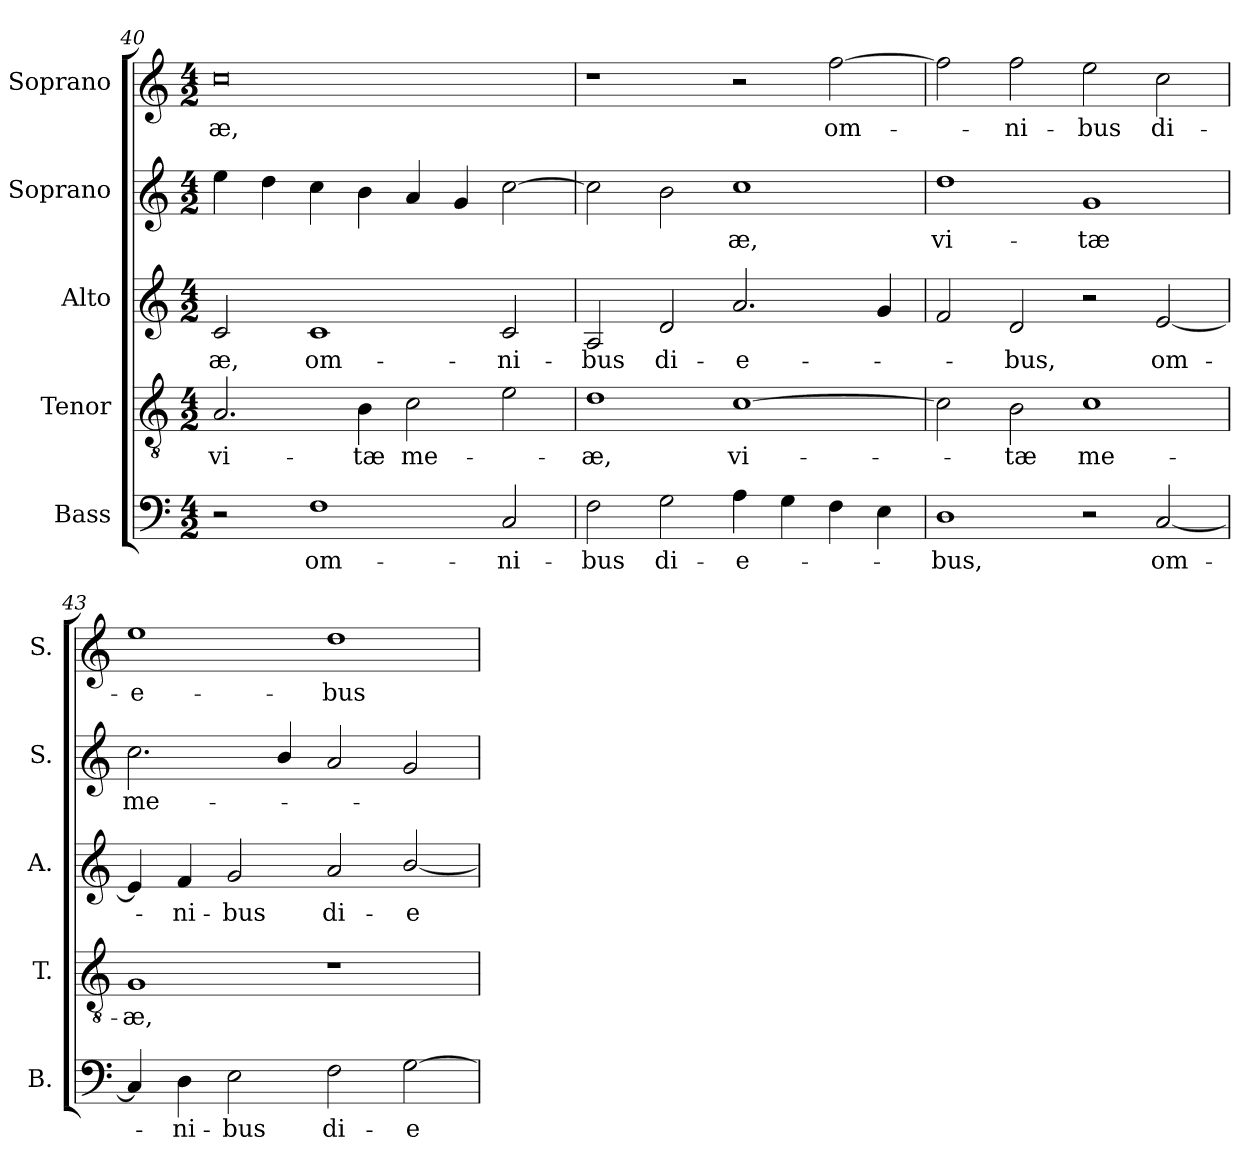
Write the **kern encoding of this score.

**kern	**text	**kern	**text	**kern	**text	**kern	**text	**kern	**text
*part5	*part5	*part4	*part4	*part3	*part3	*part2	*part2	*part1	*part1
*staff5	*staff5	*staff4	*staff4	*staff3	*staff3	*staff2	*staff2	*staff1	*staff1
*I"Bass	*	*I"Tenor	*	*I"Alto	*	*I"Soprano	*	*I"Soprano	*
*I'B.	*	*I'T.	*	*I'A.	*	*I'S.	*	*I'S.	*
*clefF4	*	*clefGv2	*	*clefG2	*	*clefG2	*	*clefG2	*
*	*	*ITrd7c12	*	*	*	*	*	*	*
*k[]	*	*k[]	*	*k[]	*	*k[]	*	*k[]	*
*C:	*	*C:	*	*C:	*	*C:	*	*C:	*
*M4/2	*	*M4/2	*	*M4/2	*	*M4/2	*	*M4/2	*
=40	=40	=40	=40	=40	=40	=40	=40	=40	=40
!	!	!	!LO:LY:b:color=#000000	!	!	!	!	!	!
!	!	!	!	!	!LO:LY:b:color=#000000	!	!	!	!
!	!	!	!	!	!	!	!	!	!LO:LY:b:color=#000000
2r	.	2.AAi/	vi-	2ci/	-æ,	4eei\	.	0cci	-æ,
.	.	.	.	.	.	4ddi\	.	.	.
!	!LO:LY:b:color=#000000	!	!	!	!	!	!	!	!
!	!	!	!	!	!LO:LY:b:color=#000000	!	!	!	!
1Fi	om-	.	.	1ci	om-	4cci\	.	.	.
!	!	!	!LO:LY:b:color=#000000	!	!	!	!	!	!
.	.	4BBi\	-tæ	.	.	4bi\	.	.	.
!	!	!	!LO:LY:b:color=#000000	!	!	!	!	!	!
.	.	2Ci\	me-	.	.	4ai/	.	.	.
.	.	.	.	.	.	4gi/	.	.	.
!	!LO:LY:b:color=#000000	!	!	!	!	!	!	!	!
!	!	!	!	!	!LO:LY:b:color=#000000	!	!	!	!
2Ci/	-ni-	2Ei\	.	2ci/	-ni-	[2cci\	.	.	.
=41	=41	=41	=41	=41	=41	=41	=41	=41	=41
!	!LO:LY:b:color=#000000	!	!	!	!	!	!	!	!
!	!	!	!LO:LY:b:color=#000000	!	!	!	!	!	!
!	!	!	!	!	!LO:LY:b:color=#000000	!	!	!	!
2Fi\	-bus	1Di	-æ,	2Ai/	-bus	2cci\]	.	1r	.
!	!LO:LY:b:color=#000000	!	!	!	!	!	!	!	!
!	!	!	!	!	!LO:LY:b:color=#000000	!	!	!	!
2Gi\	di-	.	.	2di/	di-	2bi\	.	.	.
!	!LO:LY:b:color=#000000	!	!	!	!	!	!	!	!
!	!	!	!LO:LY:b:color=#000000	!	!	!	!	!	!
!	!	!	!	!	!LO:LY:b:color=#000000	!	!	!	!
!	!	!	!	!	!	!	!LO:LY:b:color=#000000	!	!
4Ai\	-e-	[1Ci	vi-	2.ai/	-e-	1cci	-æ,	2r	.
4Gi\	.	.	.	.	.	.	.	.	.
!	!	!	!	!	!	!	!	!	!LO:LY:b:color=#000000
4Fi\	.	.	.	.	.	.	.	[2ffi\	om-
4Ei\	.	.	.	4gi/	.	.	.	.	.
=42	=42	=42	=42	=42	=42	=42	=42	=42	=42
!	!LO:LY:b:color=#000000	!	!	!	!	!	!	!	!
!	!	!	!	!	!	!	!LO:LY:b:color=#000000	!	!
1Di	-bus,	2Ci\]	.	2fi/	.	1ddi	vi-	2ffi\]	.
!	!	!	!LO:LY:b:color=#000000	!	!	!	!	!	!
!	!	!	!	!	!LO:LY:b:color=#000000	!	!	!	!
!	!	!	!	!	!	!	!	!	!LO:LY:b:color=#000000
.	.	2BBi\	-tæ	2di/	-bus,	.	.	2ffi\	-ni-
!	!	!	!LO:LY:b:color=#000000	!	!	!	!	!	!
!	!	!	!	!	!	!	!LO:LY:b:color=#000000	!	!
!	!	!	!	!	!	!	!	!	!LO:LY:b:color=#000000
2r	.	1Ci	me-	2r	.	1gi	-tæ	2eei\	-bus
!	!LO:LY:b:color=#000000	!	!	!	!	!	!	!	!
!	!	!	!	!	!LO:LY:b:color=#000000	!	!	!	!
!	!	!	!	!	!	!	!	!	!LO:LY:b:color=#000000
[2Ci/	om-	.	.	[2ei/	om-	.	.	2cci\	di-
!!LO:PB:g=z
=43	=43	=43	=43	=43	=43	=43	=43	=43	=43
!	!	!	!LO:LY:b:color=#000000	!	!	!	!	!	!
!	!	!	!	!	!	!	!LO:LY:b:color=#000000	!	!
!	!	!	!	!	!	!	!	!	!LO:LY:b:color=#000000
4Ci/]	.	1GGi	-æ,	4ei/]	.	2.cci\	me-	1eei	-e-
!	!LO:LY:b:color=#000000	!	!	!	!	!	!	!	!
!	!	!	!	!	!LO:LY:b:color=#000000	!	!	!	!
4Di\	-ni-	.	.	4fi/	-ni-	.	.	.	.
!	!LO:LY:b:color=#000000	!	!	!	!	!	!	!	!
!	!	!	!	!	!LO:LY:b:color=#000000	!	!	!	!
2Ei\	-bus	.	.	2gi/	-bus	.	.	.	.
.	.	.	.	.	.	4bi/	.	.	.
!	!LO:LY:b:color=#000000	!	!	!	!	!	!	!	!
!	!	!	!	!	!LO:LY:b:color=#000000	!	!	!	!
!	!	!	!	!	!	!	!	!	!LO:LY:b:color=#000000
2Fi\	di-	1r	.	2ai/	di-	2ai/	.	1ddi	-bus
!	!LO:LY:b:color=#000000	!	!	!	!	!	!	!	!
!	!	!	!	!	!LO:LY:b:color=#000000	!	!	!	!
[2Gi\	-e-	.	.	[2bi/	-e-	2gi/	.	.	.
=	=	=	=	=	=	=	=	=	=
*-	*-	*-	*-	*-	*-	*-	*-	*-	*-
